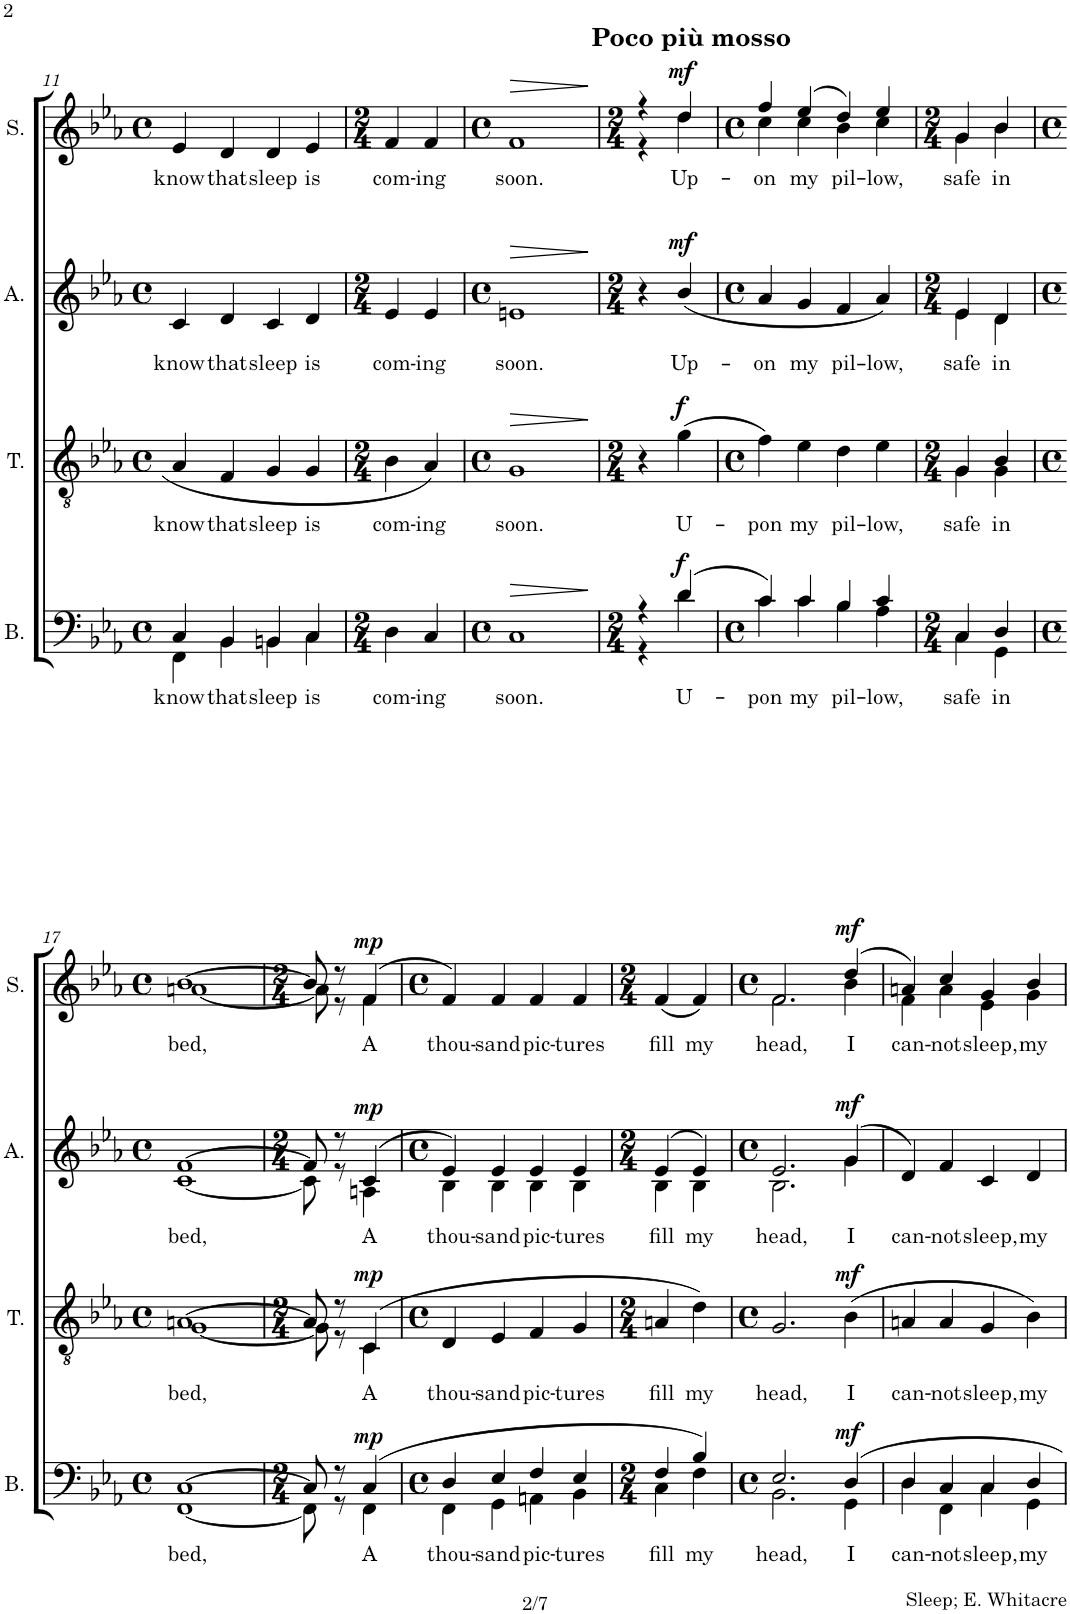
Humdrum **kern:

**kern	**text	**dynam	**kern	**text	**dynam	**kern	**text	**dynam	**kern	**text	**dynam
*part4	*part4	*part4	*part3	*part3	*part3	*part2	*part2	*part2	*part1	*part1	*part1
*staff4	*staff4	*staff4	*staff3	*staff3	*staff3	*staff2	*staff2	*staff2	*staff1	*staff1	*staff1
*I"Bass	*	*	*I"Tenor	*	*	*I"Alto	*	*	*I"Soprano	*	*
*I'B.	*	*	*I'T.	*	*	*I'A.	*	*	*I'S.	*	*
!!LO:PB:g=z
*clefF4	*	*	*clefGv2	*	*	*clefG2	*	*	*clefG2	*	*
*k[b-e-a-]	*	*	*k[b-e-a-]	*	*	*k[b-e-a-]	*	*	*k[b-e-a-]	*	*
*M4/4	*	*	*M4/4	*	*	*M4/4	*	*	*M4/4	*	*
*met(c)	*	*	*met(c)	*	*	*met(c)	*	*	*met(c)	*	*
=11	=11	=11	=11	=11	=11	=11	=11	=11	=11	=11	=11
!	!LO:LY:b	!	!	!LO:LY:b	!	!	!LO:LY:b	!	!	!LO:LY:b	!
*^	*	*	*	*	*	*	*	*	*	*	*
4C/	4FF\	know	.	4A-/	know	.	4c/	know	.	4e-/	know	.
!	!	!LO:LY:b	!	!	!LO:LY:b	!	!	!LO:LY:b	!	!	!LO:LY:b	!
4BB-/	4BB-\	that	.	4F/	that	.	4d/	that	.	4d/	that	.
!	!	!LO:LY:b	!	!	!LO:LY:b	!	!	!LO:LY:b	!	!	!LO:LY:b	!
4BBn/	4BB\	sleep	.	4G/	sleep	.	4c/	sleep	.	4d/	sleep	.
!	!	!LO:LY:b	!	!	!LO:LY:b	!	!	!LO:LY:b	!	!	!LO:LY:b	!
4C/	4C\	is	.	4G/	is	.	4d/	is	.	4e-/	is	.
*v	*v	*	*	*	*	*	*	*	*	*	*	*
=12	=12	=12	=12	=12	=12	=12	=12	=12	=12	=12	=12
*M2/4	*	*	*M2/4	*	*	*M2/4	*	*	*M2/4	*	*
*^	*	*	*	*	*	*	*	*	*	*	*
!	!	!LO:LY:b	!	!	!LO:LY:b	!	!	!LO:LY:b	!	!	!LO:LY:b	!
*v	*v	*	*	*	*	*	*	*	*	*	*	*
4D\	com-	.	4B-\	com-	.	4e-/	com-	.	4f/	com-	.
!	!LO:LY:b	!	!	!LO:LY:b	!	!	!LO:LY:b	!	!	!LO:LY:b	!
4C/	-ing	.	4A-/	-ing	.	4e-/	-ing	.	4f/	-ing	.
=13	=13	=13	=13	=13	=13	=13	=13	=13	=13	=13	=13
*M4/4	*	*	*M4/4	*	*	*M4/4	*	*	*M4/4	*	*
*met(c)	*	*	*met(c)	*	*	*met(c)	*	*	*met(c)	*	*
!	!LO:LY:b	!LO:HP:b	!	!LO:LY:b	!LO:HP:b	!	!LO:LY:b	!LO:HP:b	!	!LO:LY:b	!LO:HP:b
1C	soon.	>	1G	soon.	>	1en	soon.	>	1f	soon.	>
.	.	]	.	.	]	.	.	]	.	.	]
=14	=14	=14	=14	=14	=14	=14	=14	=14	=14	=14	=14
*M2/4	*	*	*M2/4	*	*	*M2/4	*	*	*M2/4	*	*
*^	*	*	*	*	*	*	*	*	*^	*	*
4r	4r	.	.	4r	.	.	4r	.	.	4r	4r	.	.
!	!	!	!	!	!	!	!	!	!	!LO:TX:a:B:t=Poco più mosso	!	!	!
!	!	!LO:LY:b	!LO:DY:a	!	!LO:LY:b	!LO:DY:a	!	!LO:LY:b	!LO:DY:a	!	!	!LO:LY:b	!LO:DY:a
(4d/	4d\	U-	f	(4g\	U-	f	(4b-/	Up-	mf	4dd/	4dd\	Up-	mf
=15	=15	=15	=15	=15	=15	=15	=15	=15	=15	=15	=15	=15	=15
*M4/4	*	*	*	*M4/4	*	*	*M4/4	*	*	*M4/4	*	*	*
*met(c)	*	*	*	*met(c)	*	*	*met(c)	*	*	*met(c)	*	*	*
!	!	!LO:LY:b	!	!	!LO:LY:b	!	!	!LO:LY:b	!	!	!	!LO:LY:b	!
4c/)	4c\	-pon	.	4f\)	-pon	.	4a-/	-on	.	4ff/	4cc\	-on	.
!	!	!LO:LY:b	!	!	!LO:LY:b	!	!	!LO:LY:b	!	!	!	!LO:LY:b	!
4c/	4c\	my	.	4e-\	my	.	4g/	my	.	(4ee-/	4cc\	my	.
!	!	!LO:LY:b	!	!	!LO:LY:b	!	!	!LO:LY:b	!	!	!	!LO:LY:b	!
4B-/	4B-\	pil-	.	4d\	pil-	.	4f/	pil-	.	4dd/)	4b-\	pil-	.
!	!	!LO:LY:b	!	!	!LO:LY:b	!	!	!LO:LY:b	!	!	!	!LO:LY:b	!
4c/	4A-\	-low,	.	4e-\	-low,	.	4a-/)	-low,	.	4ee-/	4cc\	-low,	.
=16	=16	=16	=16	=16	=16	=16	=16	=16	=16	=16	=16	=16	=16
*M2/4	*	*	*	*M2/4	*	*	*M2/4	*	*	*M2/4	*	*	*
!	!	!LO:LY:b	!	!	!LO:LY:b	!	!	!LO:LY:b	!	!	!	!LO:LY:b	!
*	*	*	*	*^	*	*	*^	*	*	*	*	*	*
4C/	4C\	safe	.	4G/	4G\	safe	.	4e-/	4e-\	safe	.	4g/	4g\	safe	.
!	!	!LO:LY:b	!	!	!	!LO:LY:b	!	!	!	!LO:LY:b	!	!	!	!LO:LY:b	!
4D/	4GG\	in	.	4B-/	4G\	in	.	4d/	4d\	in	.	4b-/	4b-\	in	.
!!LO:LB:g=z	!!
=17	=17	=17	=17	=17	=17	=17	=17	=17	=17	=17	=17	=17	=17	=17	=17
*M4/4	*	*	*	*M4/4	*	*	*	*M4/4	*	*	*	*M4/4	*	*	*
*met(c)	*	*	*	*met(c)	*	*	*	*met(c)	*	*	*	*met(c)	*	*	*
!	!	!LO:LY:b	!	!	!	!LO:LY:b	!	!	!	!LO:LY:b	!	!	!	!LO:LY:b	!
[1C	[1FF	bed,	.	[1An	[1G	bed,	.	[1f	[1c	bed,	.	[1b-	[1an	bed,	.
=18	=18	=18	=18	=18	=18	=18	=18	=18	=18	=18	=18	=18	=18	=18	=18
*M2/4	*	*	*	*M2/4	*	*	*	*M2/4	*	*	*	*M2/4	*	*	*
8C/]	8FF\]	.	.	8A/]	8G\]	.	.	8f/]	8c\]	.	.	8b-/]	8a\]	.	.
8r	8r	.	.	8r	8r	.	.	8r	8r	.	.	8r	8r	.	.
!	!	!LO:LY:b	!LO:DY:a	!	!	!LO:LY:b	!LO:DY:a	!	!	!LO:LY:b	!LO:DY:a	!	!	!LO:LY:b	!LO:DY:a
(4C/	4FF\	A	mp	(4C/	4C\	A	mp	(4c/	4An\	A	mp	(4f/	4f\	A	mp
*	*	*	*	*v	*v	*	*	*	*	*	*	*v	*v	*	*
=19	=19	=19	=19	=19	=19	=19	=19	=19	=19	=19	=19	=19	=19
*M4/4	*	*	*	*M4/4	*	*	*M4/4	*	*	*	*M4/4	*	*
*met(c)	*	*	*	*met(c)	*	*	*met(c)	*	*	*	*met(c)	*	*
*	*	*	*	*^	*	*	*	*	*	*	*^	*	*
!	!	!LO:LY:b	!	!	!	!LO:LY:b	!	!	!	!LO:LY:b	!	!	!	!LO:LY:b	!
*	*	*	*	*v	*v	*	*	*	*	*	*	*v	*v	*	*
4D/	4FF\	thou-	.	4D/	thou-	.	4e-/)	4B-\	thou-	.	4f/)	thou-	.
!	!	!LO:LY:b	!	!	!LO:LY:b	!	!	!	!LO:LY:b	!	!	!LO:LY:b	!
4E-/	4GG\	-sand	.	4E-/	-sand	.	4e-/	4B-\	-sand	.	4f/	-sand	.
!	!	!LO:LY:b	!	!	!LO:LY:b	!	!	!	!LO:LY:b	!	!	!LO:LY:b	!
4F/	4AAn\	pic-	.	4F/	pic-	.	4e-/	4B-\	pic-	.	4f/	pic-	.
!	!	!LO:LY:b	!	!	!LO:LY:b	!	!	!	!LO:LY:b	!	!	!LO:LY:b	!
4E-/	4BB-\	-tures	.	4G/	-tures	.	4e-/	4B-\	-tures	.	4f/	-tures	.
=20	=20	=20	=20	=20	=20	=20	=20	=20	=20	=20	=20	=20	=20
*M2/4	*	*	*	*M2/4	*	*	*M2/4	*	*	*	*M2/4	*	*
!	!	!LO:LY:b	!	!	!LO:LY:b	!	!	!	!LO:LY:b	!	!	!LO:LY:b	!
4F/	4C\	fill	.	4An/	fill	.	(4e-/	4B-\	fill	.	(4f/	fill	.
!	!	!LO:LY:b	!	!	!LO:LY:b	!	!	!	!LO:LY:b	!	!	!LO:LY:b	!
4B-/)	4F\	my	.	4d\)	my	.	4e-/)	4B-\	my	.	4f/)	my	.
=21	=21	=21	=21	=21	=21	=21	=21	=21	=21	=21	=21	=21	=21
*M4/4	*	*	*	*M4/4	*	*	*M4/4	*	*	*	*M4/4	*	*
*met(c)	*	*	*	*met(c)	*	*	*met(c)	*	*	*	*met(c)	*	*
!	!	!LO:LY:b	!	!	!LO:LY:b	!	!	!	!LO:LY:b	!	!	!LO:LY:b	!
*	*	*	*	*	*	*	*	*	*	*	*^	*	*
2.E-/	2.BB-\	head,	.	2.G/	head,	.	2.e-/	2.B-\	head,	.	2.f/	2.f\	head,	.
!	!	!LO:LY:b	!LO:DY:a	!	!LO:LY:b	!LO:DY:a	!	!	!LO:LY:b	!LO:DY:a	!	!	!LO:LY:b	!LO:DY:a
4D/	4GG\	I	mf	(4B-\	I	mf	(4g/	4g\	I	mf	(4dd/	4b-\	I	mf
=22	=22	=22	=22	=22	=22	=22	=22	=22	=22	=22	=22	=22	=22	=22
!	!	!LO:LY:b	!	!	!LO:LY:b	!	!	!	!LO:LY:b	!	!	!	!LO:LY:b	!
*	*	*	*	*	*	*	*v	*v	*	*	*	*	*	*
4D/	4D\	can-	.	4An/	can-	.	4d/)	can-	.	4an/)	4f\	can-	.
!	!	!LO:LY:b	!	!	!LO:LY:b	!	!	!LO:LY:b	!	!	!	!LO:LY:b	!
4C/	4FF\	-not	.	4A/	-not	.	4f/	-not	.	4cc/	4a\	-not	.
!	!	!LO:LY:b	!	!	!LO:LY:b	!	!	!LO:LY:b	!	!	!	!LO:LY:b	!
4C/	4C\	sleep,	.	4G/	sleep,	.	4c/	sleep,	.	4g/	4e-\	sleep,	.
!	!	!LO:LY:b	!	!	!LO:LY:b	!	!	!LO:LY:b	!	!	!	!LO:LY:b	!
4D/	4GG\	my	.	4B-\)	my	.	4d/	my	.	4b-/	4g\	my	.
*v	*v	*	*	*	*	*	*	*	*	*v	*v	*	*
=	=	=	=	=	=	=	=	=	=	=	=
*-	*-	*-	*-	*-	*-	*-	*-	*-	*-	*-	*-
